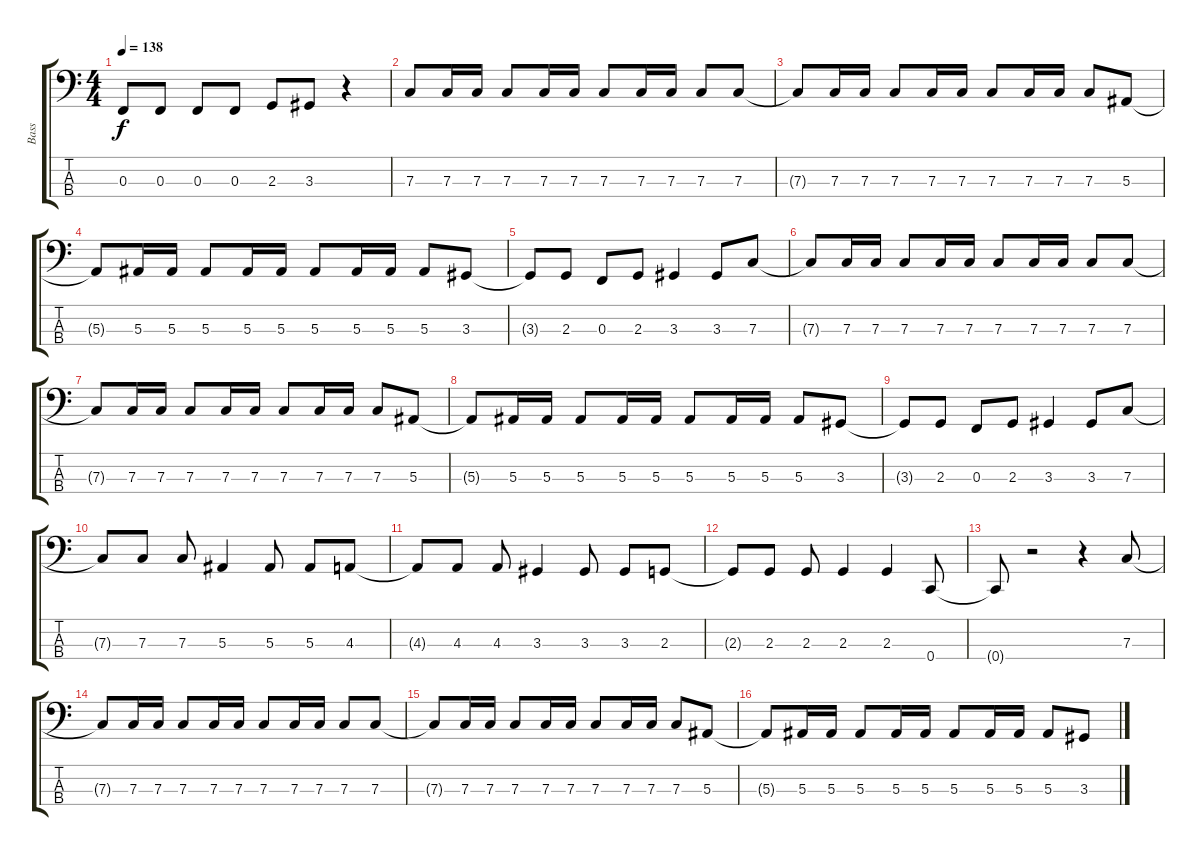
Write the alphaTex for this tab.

\track ("Bass" "Bass") {instrument slapbass1}
\staff {score tabs}
\tuning (Eb2 Bb1 F1 C1) {hide}
\ts (4 4)
\tempo 138
\clef f4
\ks c
0.3.8{dy f} 0.3.8 0.3.8 0.3.8 2.3.8 3.3.8 r.4 |
7.3.8 7.3.16 7.3.16 7.3.8 7.3.16 7.3.16 7.3.8 7.3.16 7.3.16 7.3.8 7.3.8 |
7.3{t}.8 7.3.16 7.3.16 7.3.8 7.3.16 7.3.16 7.3.8 7.3.16 7.3.16 7.3.8 5.3.8 |
5.3{t}.8 5.3.16 5.3.16 5.3.8 5.3.16 5.3.16 5.3.8 5.3.16 5.3.16 5.3.8 3.3.8 |
3.3{t}.8 2.3.8 0.3.8 2.3.8 3.3.4 3.3.8 7.3.8 |
7.3{t}.8 7.3.16 7.3.16 7.3.8 7.3.16 7.3.16 7.3.8 7.3.16 7.3.16 7.3.8 7.3.8 |
7.3{t}.8 7.3.16 7.3.16 7.3.8 7.3.16 7.3.16 7.3.8 7.3.16 7.3.16 7.3.8 5.3.8 |
5.3{t}.8 5.3.16 5.3.16 5.3.8 5.3.16 5.3.16 5.3.8 5.3.16 5.3.16 5.3.8 3.3.8 |
3.3{t}.8 2.3.8 0.3.8 2.3.8 3.3.4 3.3.8 7.3.8 |
7.3{t}.8 7.3.8 7.3.8 5.3.4 5.3.8 5.3.8 4.3.8 |
4.3{t}.8 4.3.8 4.3.8 3.3.4 3.3.8 3.3.8 2.3.8 |
2.3{t}.8 2.3.8 2.3.8 2.3.4 2.3.4 0.4.8 |
0.4{t}.8 r.2 r.4 7.3.8 |
7.3{t}.8 7.3.16 7.3.16 7.3.8 7.3.16 7.3.16 7.3.8 7.3.16 7.3.16 7.3.8 7.3.8 |
7.3{t}.8 7.3.16 7.3.16 7.3.8 7.3.16 7.3.16 7.3.8 7.3.16 7.3.16 7.3.8 5.3.8 |
5.3{t}.8 5.3.16 5.3.16 5.3.8 5.3.16 5.3.16 5.3.8 5.3.16 5.3.16 5.3.8 3.3.8
